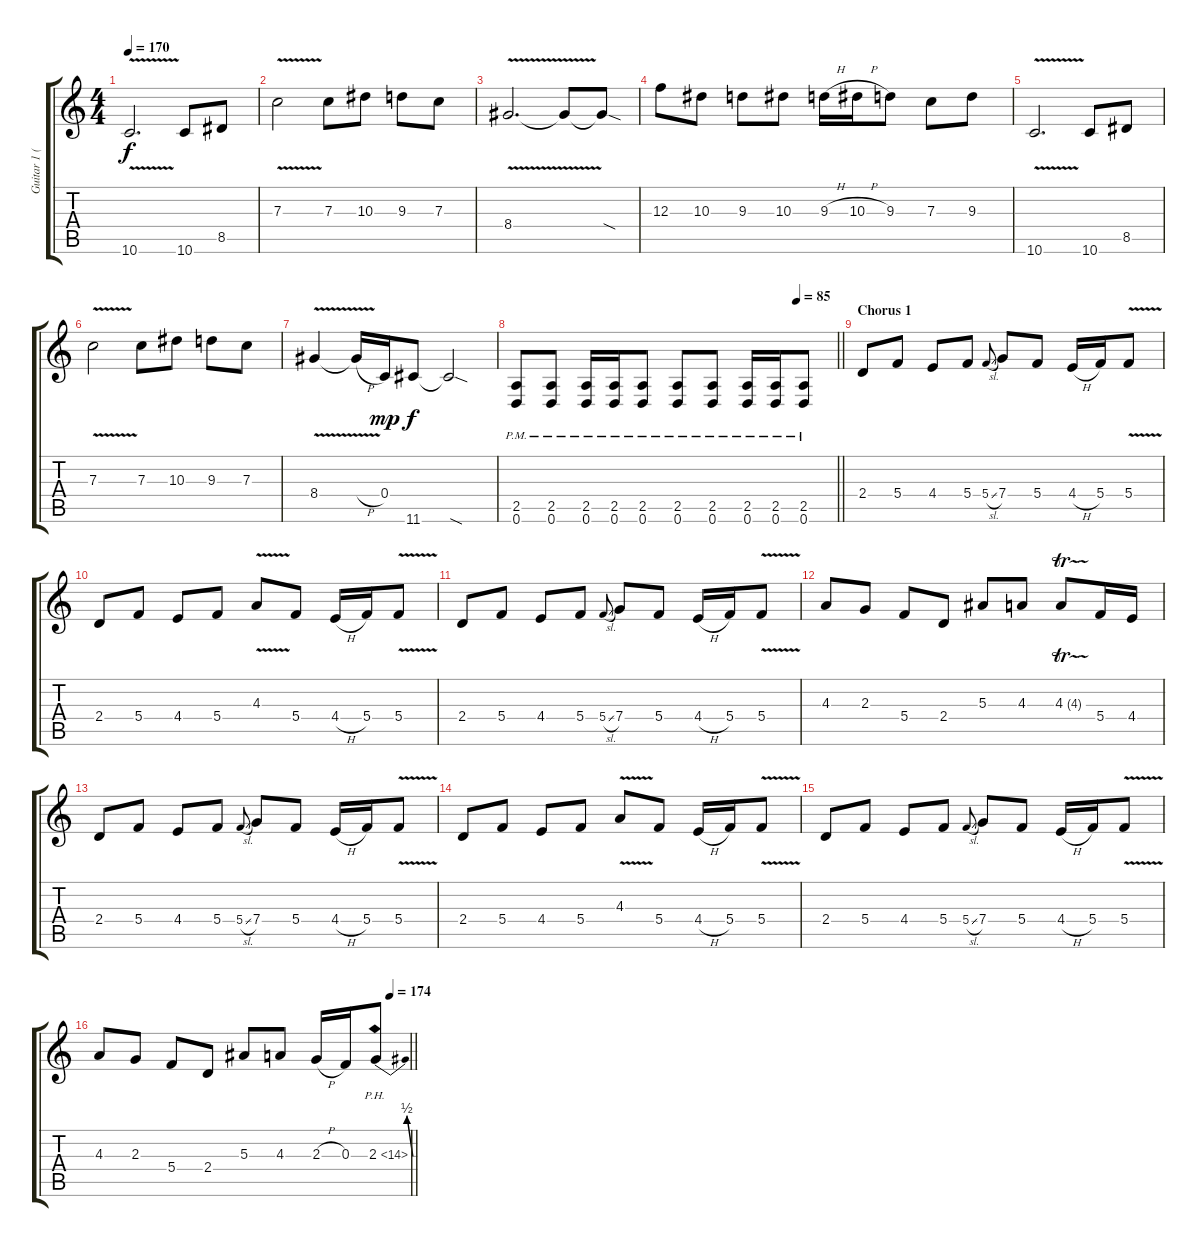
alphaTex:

\track ("Guitar 1 (Distortion)" "Guitar 1 (") {instrument distortionguitar}
\staff {score tabs}
\tuning (D4 A3 F3 C3 G2 D2) {hide}
\ts (4 4)
\tempo 170
\clef g2
\ks c
10.6{v}.2{d dy f} 10.6.8 8.5.8 |
7.3{v}.2 7.3.8 10.3.8 9.3.8 7.3.8 |
8.4{v}.2{d} 8.4{t}.8 8.4{sod t}.8 |
12.3.8 10.3.8 9.3.8 10.3.8 9.3{h}.16 10.3{h}.16 9.3.8 7.3.8 9.3.8 |
10.6{v}.2{d} 10.6.8 8.5.8 |
7.3{v}.2 7.3.8 10.3.8 9.3.8 7.3.8 |
8.4{v}.4 8.4{h t}.16 0.4.16{dy mp} 11.6.8{dy f} 11.6{sod t}.2 |
\tempo (85 0.875)
\barLineRight lightlight
(2.5{pm} 0.6{pm}).8 (2.5{pm} 0.6{pm}).8 (2.5{pm} 0.6{pm}).16 (2.5{pm} 0.6{pm}).16 (2.5{pm} 0.6{pm}).8 (2.5{pm} 0.6{pm}).8 (2.5{pm} 0.6{pm}).8 (2.5{pm} 0.6{pm}).16 (2.5{pm} 0.6{pm}).16 (2.5{pm} 0.6{pm}).8 |
\section ("" "Chorus 1")
2.4.8 5.4.8 4.4.8 5.4.8 5.4{sl}.8{gr onbeat} 7.4.8 5.4.8 4.4{h}.16 5.4.16 5.4{v}.8 |
2.4.8 5.4.8 4.4.8 5.4.8 4.3{v}.8 5.4.8 4.4{h}.16 5.4.16 5.4{v}.8 |
2.4.8 5.4.8 4.4.8 5.4.8 5.4{sl}.8{gr onbeat} 7.4.8 5.4.8 4.4{h}.16 5.4.16 5.4{v}.8 |
4.3.8 2.3.8 5.4.8 2.4.8 5.3.8 4.3.8 4.3{tr (4 64)}.8 5.4.16 4.4.16 |
2.4.8 5.4.8 4.4.8 5.4.8 5.4{sl}.8{gr onbeat} 7.4.8 5.4.8 4.4{h}.16 5.4.16 5.4{v}.8 |
2.4.8 5.4.8 4.4.8 5.4.8 4.3{v}.8 5.4.8 4.4{h}.16 5.4.16 5.4{v}.8 |
2.4.8 5.4.8 4.4.8 5.4.8 5.4{sl}.8{gr onbeat} 7.4.8 5.4.8 4.4{h}.16 5.4.16 5.4{v}.8 |
\tempo (174 0.9375)
\barLineRight lightlight
4.3.8 2.3.8 5.4.8 2.4.8 5.3.8 4.3.8 2.3{h}.16 0.3.16 2.3{be (bend 0 0 60 2) ph 12}.8
